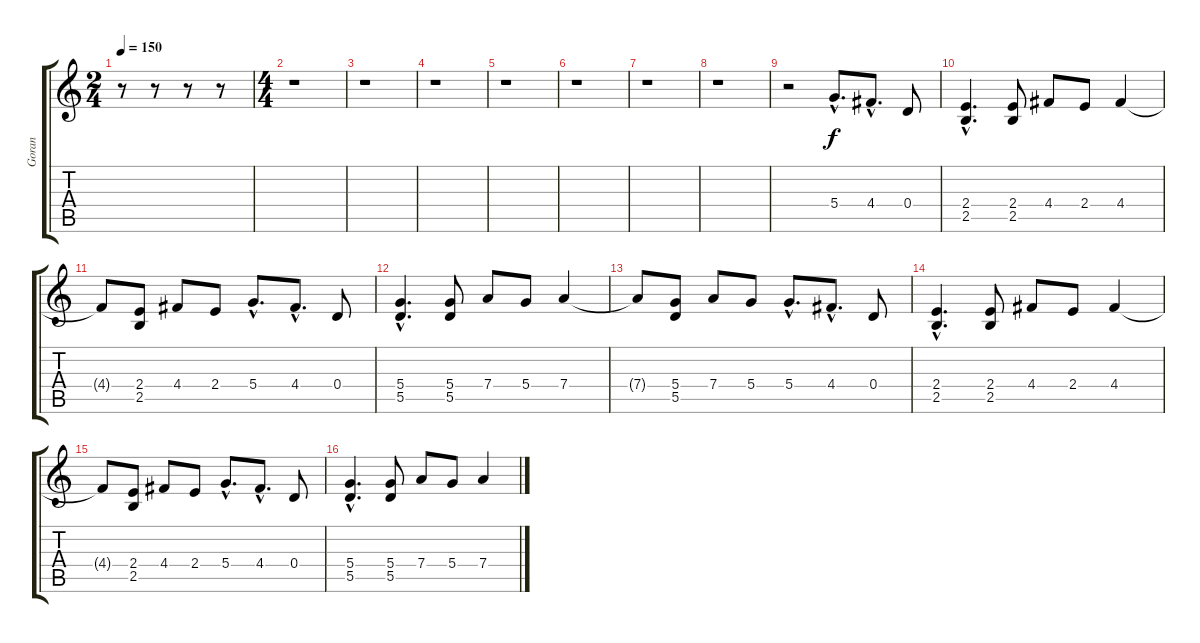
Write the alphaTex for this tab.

\track ("Goran" "Goran") {instrument distortionguitar}
\staff {score tabs}
\tuning (E4 B3 G3 D3 A2 E2) {hide}
\ts (2 4)
\tempo 150
\clef g2
\ks c
r.8{dy f instrument distortionguitar} r.8 r.8 r.8 |
\ts (4 4)
r.1 |
r.1 |
r.1 |
r.1 |
r.1 |
r.1 |
r.1 |
r.2 5.4{hac}.8{d} 4.4{hac}.8{d} 0.4.8 |
(2.4{hac} 2.5{hac}).4{d} (2.4 2.5).8 4.4.8 2.4.8 4.4.4 |
4.4{t}.8 (2.4 2.5).8 4.4.8 2.4.8 5.4{hac}.8{d} 4.4{hac}.8{d} 0.4.8 |
(5.4{hac} 5.5{hac}).4{d} (5.4 5.5).8 7.4.8 5.4.8 7.4.4 |
7.4{t}.8 (5.4 5.5).8 7.4.8 5.4.8 5.4{hac}.8{d} 4.4{hac}.8{d} 0.4.8 |
(2.4{hac} 2.5{hac}).4{d} (2.4 2.5).8 4.4.8 2.4.8 4.4.4 |
4.4{t}.8 (2.4 2.5).8 4.4.8 2.4.8 5.4{hac}.8{d} 4.4{hac}.8{d} 0.4.8 |
(5.4{hac} 5.5{hac}).4{d} (5.4 5.5).8 7.4.8 5.4.8 7.4.4
